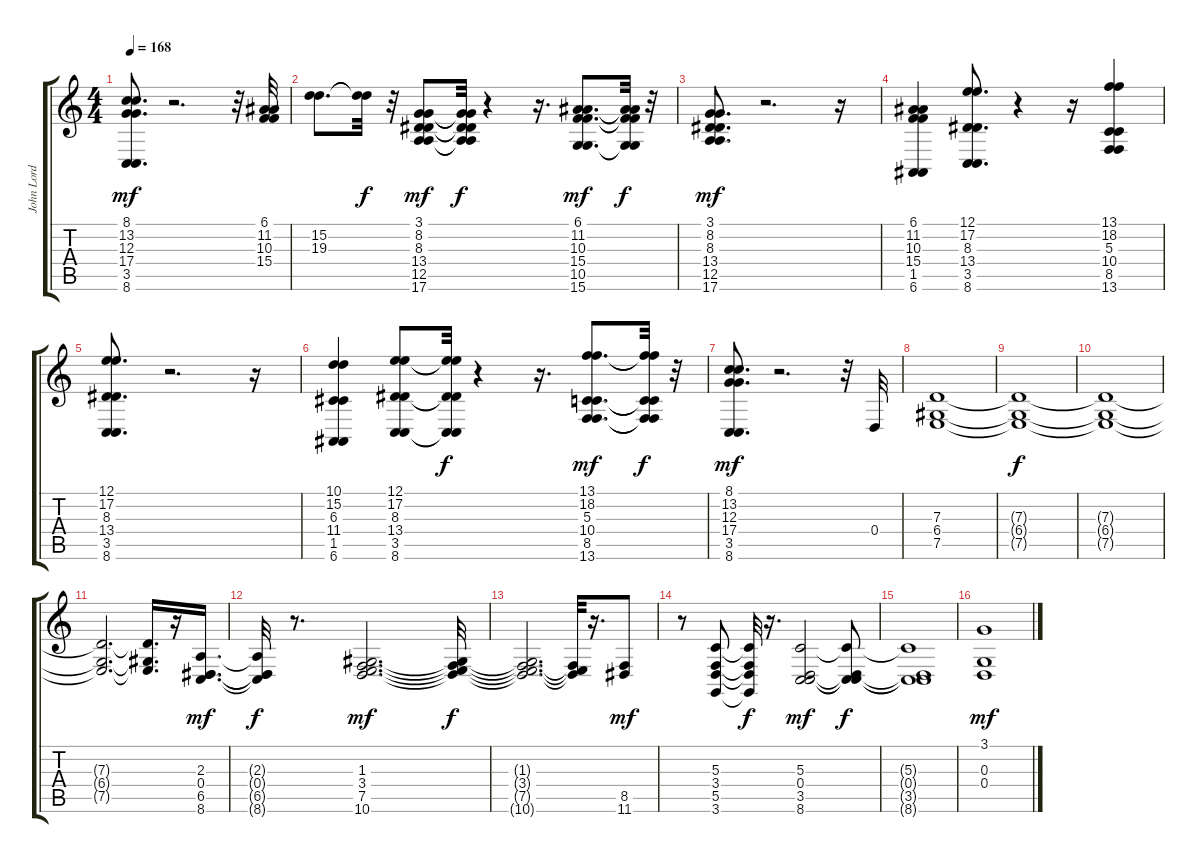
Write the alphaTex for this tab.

\track ("John Lord" "John Lord") {instrument rockorgan}
\staff {score tabs}
\tuning (E4 B3 G3 D3 A2 E2) {hide}
\ts (4 4)
\tempo 168
\clef g2
\ks c
(8.1 13.2 12.3 17.4 3.5 8.6).8{d dy mf} r.2{d} r.32 (6.1 11.2 10.3 15.4).32 |
(15.2 19.3).8{d} (15.2{t} 19.3{t}).32{dy f} r.32 (3.1 8.2 8.3 13.4 12.5 17.6).8{dy mf} (3.1{t} 8.2{t} 8.3{t} 13.4{t} 12.5{t} 17.6{t}).32{dy f} r.4 r.16{d} (6.1 11.2 10.3 15.4 10.5 15.6).8{d dy mf} (6.1{t} 11.2{t} 10.3{t} 15.4{t} 10.5{t} 15.6{t}).32{dy f} r.32 |
(3.1 8.2 8.3 13.4 12.5 17.6).8{d dy mf} r.2{d} r.16 |
(6.1 11.2 10.3 15.4 1.5 6.6).4 (12.1 17.2 8.3 13.4 3.5 8.6).8{d} r.4 r.16 (13.1 18.2 5.3 10.4 8.5 13.6).4 |
(12.1 17.2 8.3 13.4 3.5 8.6).8{d} r.2{d} r.16 |
(10.1 15.2 6.3 11.4 1.5 6.6).4 (12.1 17.2 8.3 13.4 3.5 8.6).8 (12.1{t} 17.2{t} 8.3{t} 13.4{t} 3.5{t} 8.6{t}).32{dy f} r.4 r.16{d} (13.1 18.2 5.3 10.4 8.5 13.6).8{d dy mf} (13.1{t} 18.2{t} 5.3{t} 10.4{t} 8.5{t} 13.6{t}).32{dy f} r.32 |
(8.1 13.2 12.3 17.4 3.5 8.6).8{d dy mf} r.2{d} r.32 0.4.32 |
(7.3 6.4 7.5).1 |
(7.3{t} 6.4{t} 7.5{t}).1{dy f} |
(7.3{t} 6.4{t} 7.5{t}).1 |
(7.3{t} 6.4{t} 7.5{t}).2{d} (7.3{t} 6.4{t} 7.5{t}).16{d} r.16 (2.3 0.4 6.5 8.6).16{d dy mf} |
(2.3{t} 0.4{t} 6.5{t} 8.6{t}).32{dy f} r.8{d} (1.3 3.4 7.5 10.6).2{d dy mf} (1.3{t} 3.4{t} 7.5{t} 10.6{t}).32{dy f} |
(1.3{t} 3.4{t} 7.5{t} 10.6{t}).2{d} (3.4{t} 7.5{t} 10.6{t}).32 r.16{d} (8.5 11.6).8{dy mf} |
r.8 (5.3 3.4 5.5 3.6).8 (5.3{t} 3.4{t} 5.5{t} 3.6{t}).32{dy f} r.16{d} (5.3 0.4 3.5 8.6).2{dy mf} (5.3{t} 0.4{t} 3.5{t} 8.6{t}).8{dy f} |
(5.3{t} 0.4{t} 3.5{t} 8.6{t}).1 |
(3.1 0.3 0.4).1{dy mf}
